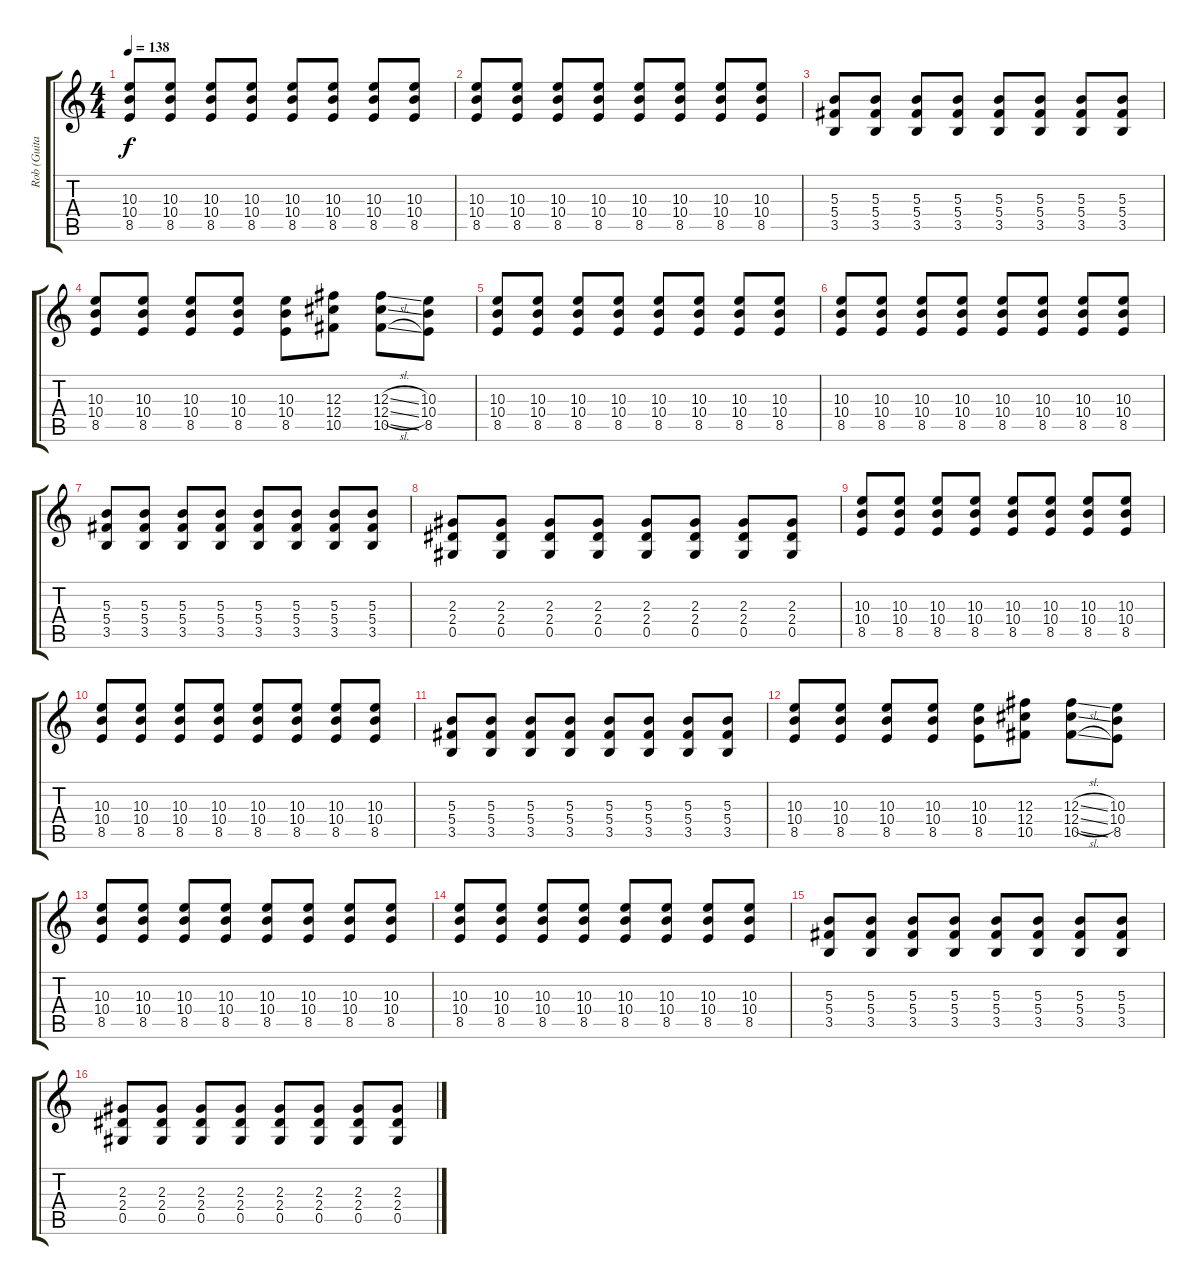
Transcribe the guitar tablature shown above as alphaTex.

\track ("Rob (Guitar)" "Rob (Guita") {instrument overdrivenguitar}
\staff {score tabs}
\tuning (Eb4 Bb3 Gb3 Db3 Ab2 Db2) {hide}
\ts (4 4)
\tempo 138
\clef g2
\ks c
(10.3 10.4 8.5).8{dy f volume 13} (10.3 10.4 8.5).8 (10.3 10.4 8.5).8 (10.3 10.4 8.5).8 (10.3 10.4 8.5).8 (10.3 10.4 8.5).8 (10.3 10.4 8.5).8 (10.3 10.4 8.5).8 |
(10.3 10.4 8.5).8 (10.3 10.4 8.5).8 (10.3 10.4 8.5).8 (10.3 10.4 8.5).8 (10.3 10.4 8.5).8 (10.3 10.4 8.5).8 (10.3 10.4 8.5).8 (10.3 10.4 8.5).8 |
(5.3 5.4 3.5).8 (5.3 5.4 3.5).8 (5.3 5.4 3.5).8 (5.3 5.4 3.5).8 (5.3 5.4 3.5).8 (5.3 5.4 3.5).8 (5.3 5.4 3.5).8 (5.3 5.4 3.5).8 |
(10.3 10.4 8.5).8 (10.3 10.4 8.5).8 (10.3 10.4 8.5).8 (10.3 10.4 8.5).8 (10.3 10.4 8.5).8 (12.3 12.4 10.5).8 (12.3{sl} 12.4{sl} 10.5{sl}).8 (10.3 10.4 8.5).8 |
(10.3 10.4 8.5).8 (10.3 10.4 8.5).8 (10.3 10.4 8.5).8 (10.3 10.4 8.5).8 (10.3 10.4 8.5).8 (10.3 10.4 8.5).8 (10.3 10.4 8.5).8 (10.3 10.4 8.5).8 |
(10.3 10.4 8.5).8 (10.3 10.4 8.5).8 (10.3 10.4 8.5).8 (10.3 10.4 8.5).8 (10.3 10.4 8.5).8 (10.3 10.4 8.5).8 (10.3 10.4 8.5).8 (10.3 10.4 8.5).8 |
(5.3 5.4 3.5).8 (5.3 5.4 3.5).8 (5.3 5.4 3.5).8 (5.3 5.4 3.5).8 (5.3 5.4 3.5).8 (5.3 5.4 3.5).8 (5.3 5.4 3.5).8 (5.3 5.4 3.5).8 |
(2.3 2.4 0.5).8 (2.3 2.4 0.5).8 (2.3 2.4 0.5).8 (2.3 2.4 0.5).8 (2.3 2.4 0.5).8 (2.3 2.4 0.5).8 (2.3 2.4 0.5).8 (2.3 2.4 0.5).8 |
(10.3 10.4 8.5).8 (10.3 10.4 8.5).8 (10.3 10.4 8.5).8 (10.3 10.4 8.5).8 (10.3 10.4 8.5).8 (10.3 10.4 8.5).8 (10.3 10.4 8.5).8 (10.3 10.4 8.5).8 |
(10.3 10.4 8.5).8 (10.3 10.4 8.5).8 (10.3 10.4 8.5).8 (10.3 10.4 8.5).8 (10.3 10.4 8.5).8 (10.3 10.4 8.5).8 (10.3 10.4 8.5).8 (10.3 10.4 8.5).8 |
(5.3 5.4 3.5).8 (5.3 5.4 3.5).8 (5.3 5.4 3.5).8 (5.3 5.4 3.5).8 (5.3 5.4 3.5).8 (5.3 5.4 3.5).8 (5.3 5.4 3.5).8 (5.3 5.4 3.5).8 |
(10.3 10.4 8.5).8 (10.3 10.4 8.5).8 (10.3 10.4 8.5).8 (10.3 10.4 8.5).8 (10.3 10.4 8.5).8 (12.3 12.4 10.5).8 (12.3{sl} 12.4{sl} 10.5{sl}).8 (10.3 10.4 8.5).8 |
(10.3 10.4 8.5).8 (10.3 10.4 8.5).8 (10.3 10.4 8.5).8 (10.3 10.4 8.5).8 (10.3 10.4 8.5).8 (10.3 10.4 8.5).8 (10.3 10.4 8.5).8 (10.3 10.4 8.5).8 |
(10.3 10.4 8.5).8 (10.3 10.4 8.5).8 (10.3 10.4 8.5).8 (10.3 10.4 8.5).8 (10.3 10.4 8.5).8 (10.3 10.4 8.5).8 (10.3 10.4 8.5).8 (10.3 10.4 8.5).8 |
(5.3 5.4 3.5).8 (5.3 5.4 3.5).8 (5.3 5.4 3.5).8 (5.3 5.4 3.5).8 (5.3 5.4 3.5).8 (5.3 5.4 3.5).8 (5.3 5.4 3.5).8 (5.3 5.4 3.5).8 |
(2.3 2.4 0.5).8 (2.3 2.4 0.5).8 (2.3 2.4 0.5).8 (2.3 2.4 0.5).8 (2.3 2.4 0.5).8 (2.3 2.4 0.5).8 (2.3 2.4 0.5).8 (2.3 2.4 0.5).8
